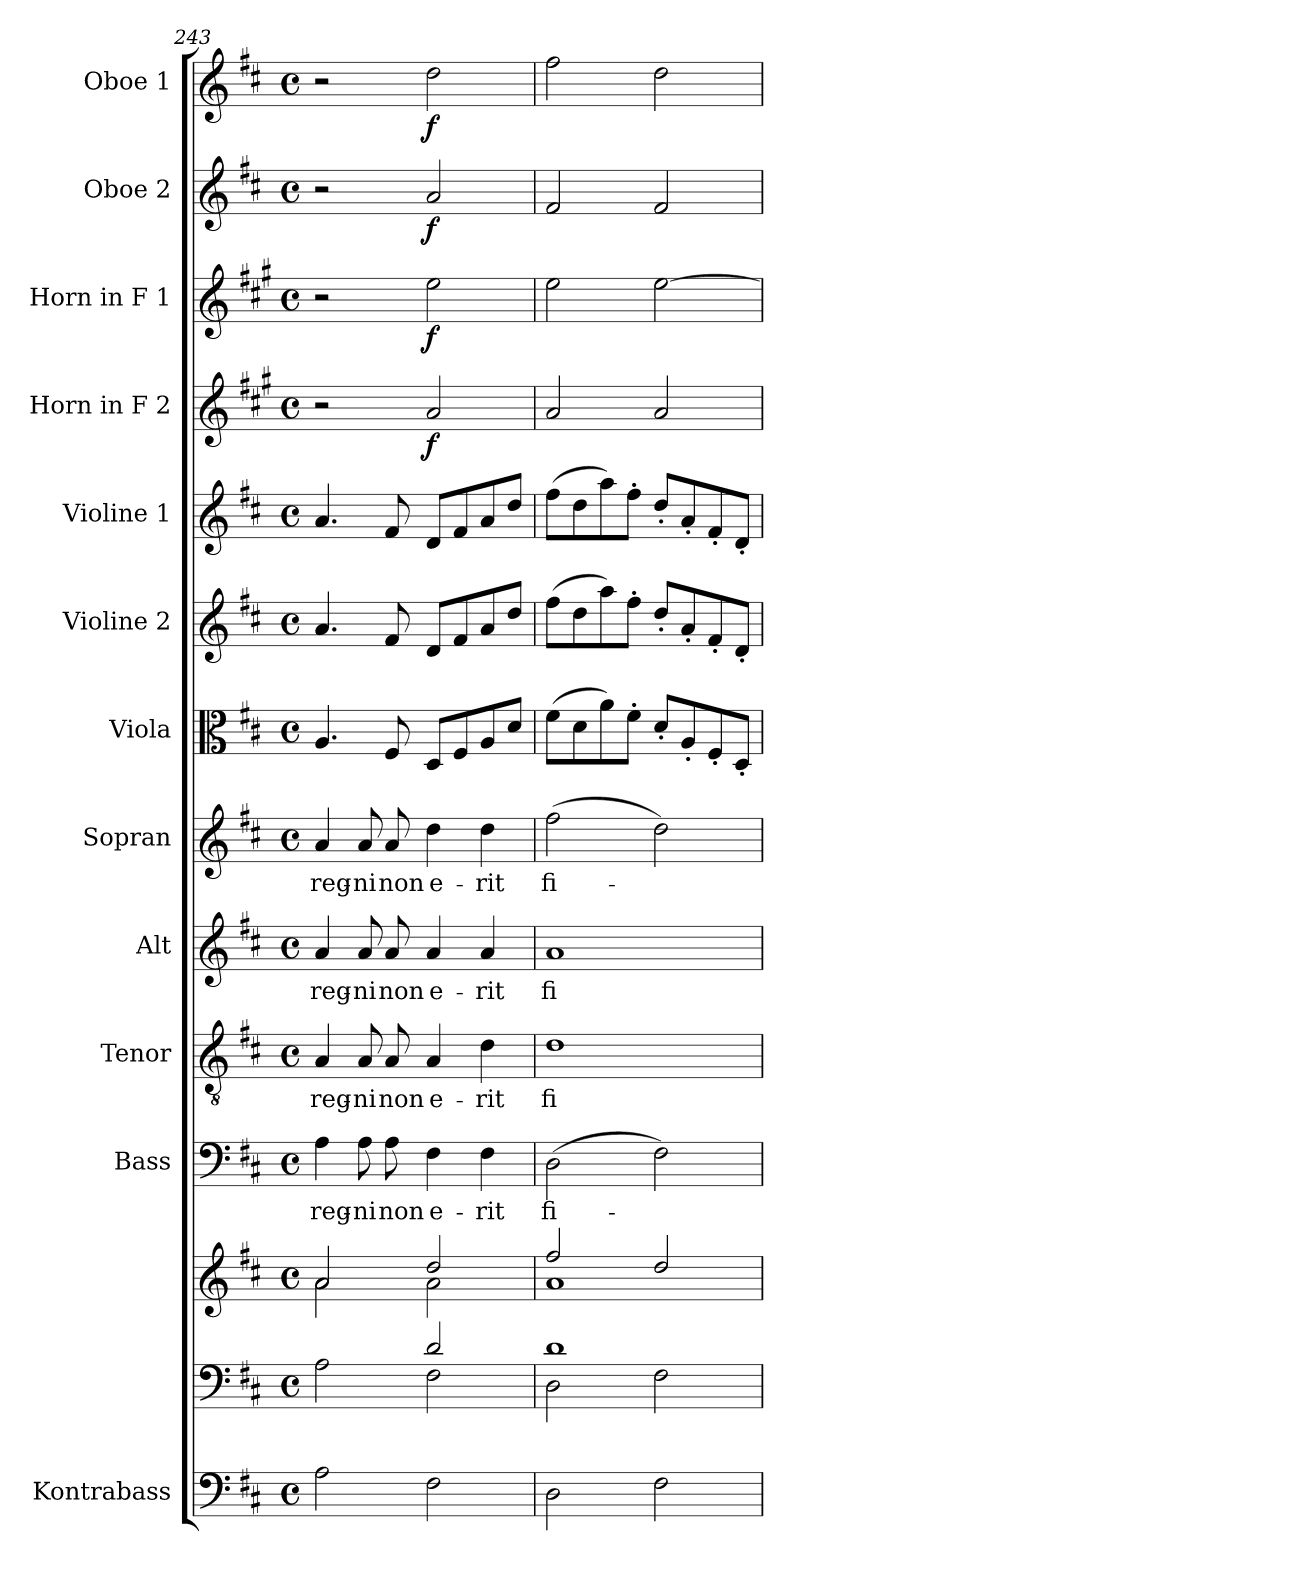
**kern	**kern	**kern	**kern	**text	**kern	**text	**kern	**text	**kern	**text	**kern	**kern	**kern	**kern	**dynam	**kern	**dynam	**kern	**dynam	**kern	**dynam
*part13	*part12	*part12	*part11	*part11	*part10	*part10	*part9	*part9	*part8	*part8	*part7	*part6	*part5	*part4	*part4	*part3	*part3	*part2	*part2	*part1	*part1
*staff14	*staff13	*staff12	*staff11	*staff11	*staff10	*staff10	*staff9	*staff9	*staff8	*staff8	*staff7	*staff6	*staff5	*staff4	*staff4	*staff3	*staff3	*staff2	*staff2	*staff1	*staff1
*I"Kontrabass	*	*	*I"Bass	*	*I"Tenor	*	*I"Alt	*	*I"Sopran	*	*I"Viola	*I"Violine 2	*I"Violine 1	*I"Horn in F 2	*	*I"Horn in F 1	*	*I"Oboe 2	*	*I"Oboe 1	*
*I'Kb.	*	*	*I'B.	*	*I'T.	*	*I'A.	*	*I'S.	*	*I'Vla.	*I'Vl. 2	*I'Vl. 1	*	*	*	*	*I'Ob. 2	*	*I'Ob. 1	*
*clefF4	*clefF4	*clefG2	*clefF4	*	*clefGv2	*	*clefG2	*	*clefG2	*	*clefC3	*clefG2	*clefG2	*clefG2	*	*clefG2	*	*clefG2	*	*clefG2	*
*ITrd7c12	*	*	*	*	*	*	*	*	*	*	*	*	*	*ITrd4c7	*	*ITrd4c7	*	*	*	*	*
*k[f#c#]	*k[f#c#]	*k[f#c#]	*k[f#c#]	*	*k[f#c#]	*	*k[f#c#]	*	*k[f#c#]	*	*k[f#c#]	*k[f#c#]	*k[f#c#]	*k[f#c#]	*	*k[f#c#]	*	*k[f#c#]	*	*k[f#c#]	*
*D:	*D:	*D:	*D:	*	*D:	*	*D:	*	*D:	*	*D:	*D:	*D:	*D:	*	*D:	*	*D:	*	*D:	*
*M4/4	*M4/4	*M4/4	*M4/4	*	*M4/4	*	*M4/4	*	*M4/4	*	*M4/4	*M4/4	*M4/4	*M4/4	*	*M4/4	*	*M4/4	*	*M4/4	*
*met(c)	*met(c)	*met(c)	*met(c)	*	*met(c)	*	*met(c)	*	*met(c)	*	*met(c)	*met(c)	*met(c)	*met(c)	*	*met(c)	*	*met(c)	*	*met(c)	*
=243	=243	=243	=243	=243	=243	=243	=243	=243	=243	=243	=243	=243	=243	=243	=243	=243	=243	=243	=243	=243	=243
*	*^	*^	*	*	*	*	*	*	*	*	*	*	*	*	*	*	*	*	*	*	*
!	!	!	!	!	!	!LO:LY:b	!	!LO:LY:b	!	!LO:LY:b	!	!LO:LY:b	!	!	!	!	!	!	!	!	!	!	!
2AA\	2ryy	2A\	2a/	2a\	4A\	reg-	4A/	reg-	4a/	reg-	4a/	reg-	4.A/	4.a/	4.a/	2r	.	2r	.	2r	.	2r	.
!	!	!	!	!	!	!LO:LY:b	!	!LO:LY:b	!	!LO:LY:b	!	!LO:LY:b	!	!	!	!	!	!	!	!	!	!	!
.	.	.	.	.	8A\	-ni	8A/	-ni	8a/	-ni	8a/	-ni	.	.	.	.	.	.	.	.	.	.	.
!	!	!	!	!	!	!LO:LY:b	!	!LO:LY:b	!	!LO:LY:b	!	!LO:LY:b	!	!	!	!	!	!	!	!	!	!	!
.	.	.	.	.	8A\	non	8A/	non	8a/	non	8a/	non	8F#/	8f#/	8f#/	.	.	.	.	.	.	.	.
!	!	!	!	!	!	!LO:LY:b	!	!LO:LY:b	!	!LO:LY:b	!	!LO:LY:b	!	!	!	!	!LO:DY:b	!	!LO:DY:b	!	!LO:DY:b	!	!LO:DY:b
2FF#\	2d/	2F#\	2dd/	2a\	4F#\	e-	4A/	e-	4a/	e-	4dd\	e-	8D/L	8d/L	8d/L	2d/	f	2a\	f	2a/	f	2dd\	f
.	.	.	.	.	.	.	.	.	.	.	.	.	8F#/	8f#/	8f#/	.	.	.	.	.	.	.	.
!	!	!	!	!	!	!LO:LY:b	!	!LO:LY:b	!	!LO:LY:b	!	!LO:LY:b	!	!	!	!	!	!	!	!	!	!	!
.	.	.	.	.	4F#\	-rit	4d\	-rit	4a/	-rit	4dd\	-rit	8A/	8a/	8a/	.	.	.	.	.	.	.	.
.	.	.	.	.	.	.	.	.	.	.	.	.	8d/J	8dd/J	8dd/J	.	.	.	.	.	.	.	.
=244	=244	=244	=244	=244	=244	=244	=244	=244	=244	=244	=244	=244	=244	=244	=244	=244	=244	=244	=244	=244	=244	=244	=244
!	!	!	!	!	!	!LO:LY:b	!	!LO:LY:b	!	!LO:LY:b	!	!LO:LY:b	!	!	!	!	!	!	!	!	!	!	!
2DD\	1d	2D\	2ff#/	1a	(>2D\	fi-	1d	fi-	1a	fi-	(>2ff#\	fi-	(>8f#\L	(>8ff#\L	(>8ff#\L	2d/	.	2a\	.	2f#/	.	2ff#\	.
.	.	.	.	.	.	.	.	.	.	.	.	.	8d\	8dd\	8dd\	.	.	.	.	.	.	.	.
.	.	.	.	.	.	.	.	.	.	.	.	.	8a\)	8aa\)	8aa\)	.	.	.	.	.	.	.	.
.	.	.	.	.	.	.	.	.	.	.	.	.	8f#'>\J	8ff#'>\J	8ff#'>\J	.	.	.	.	.	.	.	.
2FF#\	.	2F#\	2dd/	.	2F#\)	.	.	.	.	.	2dd\)	.	8d'</L	8dd'</L	8dd'</L	2d/	.	[2a\	.	2f#/	.	2dd\	.
.	.	.	.	.	.	.	.	.	.	.	.	.	8A'</	8a'</	8a'</	.	.	.	.	.	.	.	.
.	.	.	.	.	.	.	.	.	.	.	.	.	8F#'</	8f#'</	8f#'</	.	.	.	.	.	.	.	.
.	.	.	.	.	.	.	.	.	.	.	.	.	8D'</J	8d'</J	8d'</J	.	.	.	.	.	.	.	.
*	*v	*v	*	*	*	*	*	*	*	*	*	*	*	*	*	*	*	*	*	*	*	*	*
*	*	*v	*v	*	*	*	*	*	*	*	*	*	*	*	*	*	*	*	*	*	*	*
=	=	=	=	=	=	=	=	=	=	=	=	=	=	=	=	=	=	=	=	=	=
*-	*-	*-	*-	*-	*-	*-	*-	*-	*-	*-	*-	*-	*-	*-	*-	*-	*-	*-	*-	*-	*-
